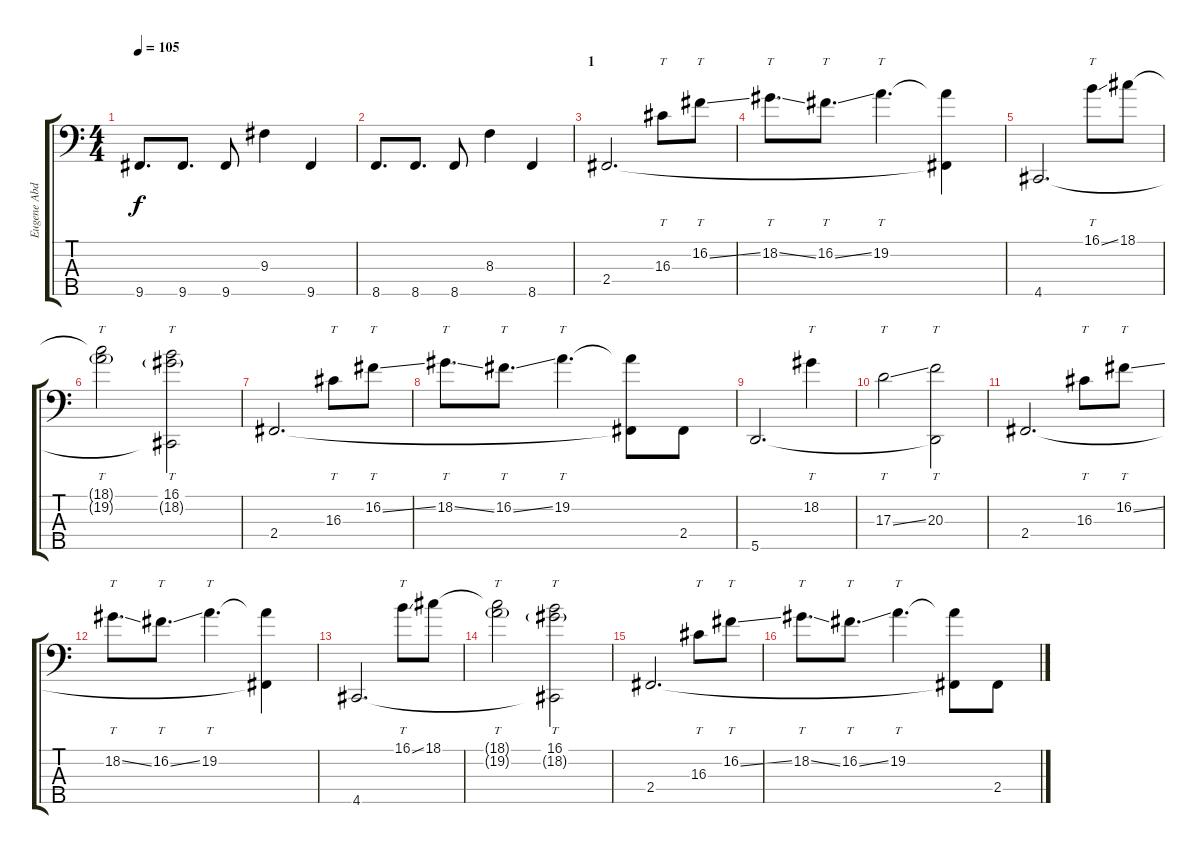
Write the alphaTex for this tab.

\track ("Eugene Abdukhanov" "Eugene Abd") {instrument electricbassfinger}
\staff {score tabs}
\tuning (G2 D2 A1 E1 A0) {hide}
\ts (4 4)
\tempo 105
\clef f4
\ks c
9.5.8{d dy f} 9.5.8{d} 9.5.8 9.3.4 9.5.4 |
8.5.8{d} 8.5.8{d} 8.5.8 8.3.4 8.5.4 |
\section ("" "1")
2.4.2{d} 16.3.8{tt} 16.2{ss}.8{tt} |
18.2{ss}.8{tt d} 16.2{ss}.8{tt d} 19.2.4{tt d} (19.2{t} 2.4{t}).4 |
4.5.2{d} 16.1{ss}.8{tt} 18.1.8 |
(18.1{t} 19.2{g}).2{tt} (16.1 18.2{g} 4.5{t}).2{tt} |
2.4.2{d} 16.3.8{tt} 16.2{ss}.8{tt} |
18.2{ss}.8{tt d} 16.2{ss}.8{tt d} 19.2.4{tt d} (19.2{t} 2.4{t}).8 2.4.8 |
5.5.2{d} 18.2.4{tt} |
17.3{ss}.2{tt} (20.3 5.5{t}).2{tt} |
2.4.2{d} 16.3.8{tt} 16.2{ss}.8{tt} |
18.2{ss}.8{tt d} 16.2{ss}.8{tt d} 19.2.4{tt d} (19.2{t} 2.4{t}).4 |
4.5.2{d} 16.1{ss}.8{tt} 18.1.8 |
(18.1{t} 19.2{g}).2{tt} (16.1 18.2{g} 4.5{t}).2{tt} |
2.4.2{d} 16.3.8{tt} 16.2{ss}.8{tt} |
18.2{ss}.8{tt d} 16.2{ss}.8{tt d} 19.2.4{tt d} (19.2{t} 2.4{t}).8 2.4.8
